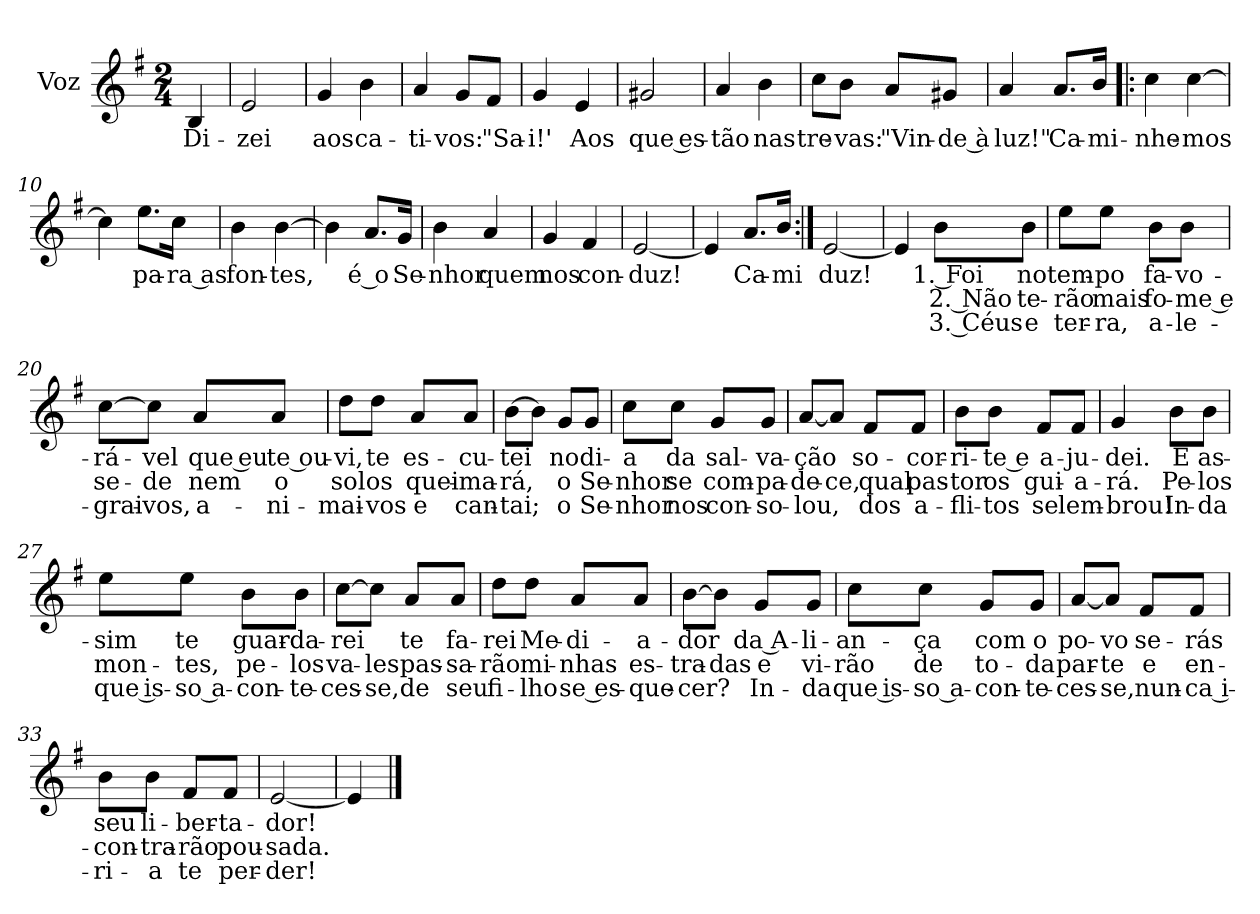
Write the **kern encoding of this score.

**kern	**text	**text	**text
*part1	*part1	*part1	*part1
*staff1	*staff1	*staff1	*staff1
*I"Voz	*	*	*
*I'Vo.	*	*	*
*clefG2	*	*	*
*k[f#]	*	*	*
*M2/4	*	*	*
*MM80	*	*	*
=	=	=	=
!	!LO:LY:b	!	!
4B/	Di-	.	.
=1	=1	=1	=1
!	!LO:LY:b	!	!
2e/	-zei	.	.
=2	=2	=2	=2
!	!LO:LY:b	!	!
4g/	aos	.	.
!	!LO:LY:b	!	!
4b\	ca-	.	.
=3	=3	=3	=3
!	!LO:LY:b	!	!
4a/	-ti-	.	.
!	!LO:LY:b	!	!
8g/L	-vos:	.	.
!	!LO:LY:b	!	!
8f#/J	"Sa-	.	.
=4	=4	=4	=4
!	!LO:LY:b	!	!
4g/	-i!'	.	.
!	!LO:LY:b	!	!
4e/	Aos	.	.
=5	=5	=5	=5
!	!LO:LY:b	!	!
2g#X/	que es-	.	.
!!LO:LB:g=z
=6	=6	=6	=6
!	!LO:LY:b	!	!
4a/	-tão	.	.
!	!LO:LY:b	!	!
4b\	nas	.	.
=7	=7	=7	=7
!	!LO:LY:b	!	!
8cc\L	tre-	.	.
!	!LO:LY:b	!	!
8b\J	-vas:	.	.
!	!LO:LY:b	!	!
8a/L	"Vin-	.	.
!	!LO:LY:b	!	!
8g#X/J	-de à	.	.
=8	=8	=8	=8
!	!LO:LY:b	!	!
4a/	luz!"	.	.
!	!LO:LY:b	!	!
8.a/L	Ca-	.	.
!	!LO:LY:b	!	!
16b/Jk	-mi-	.	.
=9!|:	=9!|:	=9!|:	=9!|:
!	!LO:LY:b	!	!
4cc\	-nhe-	.	.
!	!LO:LY:b	!	!
[4cc\	-mos	.	.
!!LO:LB:g=z
=10	=10	=10	=10
4cc\]	.	.	.
!	!LO:LY:b	!	!
8.ee\L	pa-	.	.
!	!LO:LY:b	!	!
16cc\Jk	-ra as	.	.
=11	=11	=11	=11
!	!LO:LY:b	!	!
4b\	fon-	.	.
!	!LO:LY:b	!	!
[4b\	-tes,	.	.
=12	=12	=12	=12
4b\]	.	.	.
!	!LO:LY:b	!	!
8.a/L	é o	.	.
!	!LO:LY:b	!	!
16g/Jk	Se-	.	.
=13	=13	=13	=13
!	!LO:LY:b	!	!
4b\	-nhor	.	.
!	!LO:LY:b	!	!
4a/	quem	.	.
!!LO:LB:g=z
=14	=14	=14	=14
!	!LO:LY:b	!	!
4g/	nos	.	.
!	!LO:LY:b	!	!
4f#/	con-	.	.
=15	=15	=15	=15
!	!LO:LY:b	!	!
[2e/	-duz!	.	.
=16	=16	=16	=16
4e/]	.	.	.
!	!LO:LY:b	!	!
8.a/L	Ca-	.	.
!	!LO:LY:b	!	!
16b/Jk	-mi	.	.
=17:|!	=17:|!	=17:|!	=17:|!
!	!LO:LY:b	!	!
[2e/	duz!	.	.
=18	=18	=18	=18
4e/]	.	.	.
!	!LO:LY:b	!LO:LY:b	!LO:LY:b
8b\L	1. Foi	2. Não	3. Céus
!	!LO:LY:b	!LO:LY:b	!LO:LY:b
8b\J	no	te-	e
!!LO:LB:g=z
=19	=19	=19	=19
!	!LO:LY:b	!LO:LY:b	!LO:LY:b
8ee\L	tem-	-rão	ter-
!	!LO:LY:b	!LO:LY:b	!LO:LY:b
8ee\J	-po	mais	-ra,
!	!LO:LY:b	!LO:LY:b	!LO:LY:b
8b\L	fa-	fo-	a-
!	!LO:LY:b	!LO:LY:b	!LO:LY:b
8b\J	-vo-	-me e	-le-
=20	=20	=20	=20
!	!LO:LY:b	!LO:LY:b	!LO:LY:b
[8cc\L	-rá-	se-	-grai-
!	!LO:LY:b	!LO:LY:b	!LO:LY:b
8cc\J]	-vel	-de	-vos,
!	!LO:LY:b	!LO:LY:b	!LO:LY:b
8a/L	que eu	nem	a-
!	!LO:LY:b	!LO:LY:b	!LO:LY:b
8a/J	te ou-	o	-ni-
=21	=21	=21	=21
!	!LO:LY:b	!LO:LY:b	!LO:LY:b
8dd\L	-vi,	sol	-mai-
!	!LO:LY:b	!LO:LY:b	!LO:LY:b
8dd\J	te	os	-vos
!	!LO:LY:b	!LO:LY:b	!LO:LY:b
8a/L	es-	quei-	e
!	!LO:LY:b	!LO:LY:b	!LO:LY:b
8a/J	-cu-	-ma-	can-
=22	=22	=22	=22
!	!LO:LY:b	!LO:LY:b	!LO:LY:b
[8b\L	-tei	-rá,	-tai;
8b\J]	.	.	.
!	!LO:LY:b	!LO:LY:b	!LO:LY:b
8g/L	no	o	o
!	!LO:LY:b	!LO:LY:b	!LO:LY:b
8g/J	di-	Se-	Se-
!!LO:LB:g=z
=23	=23	=23	=23
!	!LO:LY:b	!LO:LY:b	!LO:LY:b
8cc\L	-a	-nhor	-nhor
!	!LO:LY:b	!LO:LY:b	!LO:LY:b
8cc\J	da	se	nos
!	!LO:LY:b	!LO:LY:b	!LO:LY:b
8g/L	sal-	com-	con-
!	!LO:LY:b	!LO:LY:b	!LO:LY:b
8g/J	-va-	-pa-	-so-
=24	=24	=24	=24
!	!LO:LY:b	!LO:LY:b	!LO:LY:b
[8a/L	ção	-de-	-lou,
!	!	!LO:LY:b	!
8a/J]	.	-ce,	.
!	!LO:LY:b	!LO:LY:b	!LO:LY:b
8f#/L	so-	qual	dos
!	!LO:LY:b	!LO:LY:b	!LO:LY:b
8f#/J	-cor-	pas-	a-
=25	=25	=25	=25
!	!LO:LY:b	!LO:LY:b	!LO:LY:b
8b\L	-ri-	-tor	-fli-
!	!LO:LY:b	!LO:LY:b	!LO:LY:b
8b\J	-te e	os	-tos
!	!LO:LY:b	!LO:LY:b	!LO:LY:b
8f#/L	a-	gui-	se
!	!LO:LY:b	!LO:LY:b	!LO:LY:b
8f#/J	-ju-	-a-	lem-
=26	=26	=26	=26
!	!LO:LY:b	!LO:LY:b	!LO:LY:b
4g/	-dei.	-rá.	-brou!
!	!LO:LY:b	!LO:LY:b	!LO:LY:b
8b\L	E	Pe-	In-
!	!LO:LY:b	!LO:LY:b	!LO:LY:b
8b\J	as-	-los	-da
=27	=27	=27	=27
!	!LO:LY:b	!LO:LY:b	!LO:LY:b
8ee\L	-sim	mon-	que is-
!	!LO:LY:b	!LO:LY:b	!LO:LY:b
8ee\J	te	-tes,	-so a-
!	!LO:LY:b	!LO:LY:b	!LO:LY:b
8b\L	guar-	pe-	-con-
!	!LO:LY:b	!LO:LY:b	!LO:LY:b
8b\J	-da-	-los	-te-
!!LO:LB:g=z
=28	=28	=28	=28
!	!LO:LY:b	!LO:LY:b	!LO:LY:b
[8cc\L	-rei	va-	-ces-
!	!	!LO:LY:b	!LO:LY:b
8cc\J]	.	-les	-se,
!	!LO:LY:b	!LO:LY:b	!LO:LY:b
8a/L	te	pas-	de
!	!LO:LY:b	!LO:LY:b	!LO:LY:b
8a/J	fa-	-sa-	seu
=29	=29	=29	=29
!	!LO:LY:b	!LO:LY:b	!LO:LY:b
8dd\L	-rei	-rão	fi-
!	!LO:LY:b	!LO:LY:b	!LO:LY:b
8dd\J	Me-	mi-	-lho
!	!LO:LY:b	!LO:LY:b	!LO:LY:b
8a/L	-di-	-nhas	se es-
!	!LO:LY:b	!LO:LY:b	!LO:LY:b
8a/J	-a-	es-	-que-
=30	=30	=30	=30
!	!LO:LY:b	!LO:LY:b	!LO:LY:b
[8b\L	-dor	-tra-	-cer?
!	!	!LO:LY:b	!
8b\J]	.	-das	.
!	!LO:LY:b	!LO:LY:b	!LO:LY:b
8g/L	da A-	e	In-
!	!LO:LY:b	!LO:LY:b	!LO:LY:b
8g/J	-li-	vi-	-da
=31	=31	=31	=31
!	!LO:LY:b	!LO:LY:b	!LO:LY:b
8cc\L	-an-	-rão	que is-
!	!LO:LY:b	!LO:LY:b	!LO:LY:b
8cc\J	-ça	de	-so a-
!	!LO:LY:b	!LO:LY:b	!LO:LY:b
8g/L	com	to-	-con-
!	!LO:LY:b	!LO:LY:b	!LO:LY:b
8g/J	o	-da	-te-
!!LO:LB:g=z
=32	=32	=32	=32
!	!LO:LY:b	!LO:LY:b	!LO:LY:b
[8a/L	po-	par-	-ces-
!	!LO:LY:b	!LO:LY:b	!LO:LY:b
8a/J]	-vo	-te	-se,
!	!LO:LY:b	!LO:LY:b	!LO:LY:b
8f#/L	se-	e	nun-
!	!LO:LY:b	!LO:LY:b	!LO:LY:b
8f#/J	-rás	en-	-ca i-
=33	=33	=33	=33
!	!LO:LY:b	!LO:LY:b	!LO:LY:b
8b\L	seu	-con-	-ri-
!	!LO:LY:b	!LO:LY:b	!LO:LY:b
8b\J	li-	-tra-	-a
!	!LO:LY:b	!LO:LY:b	!LO:LY:b
8f#/L	-ber-	-rão	te
!	!LO:LY:b	!LO:LY:b	!LO:LY:b
8f#/J	-ta-	pou-	per-
=34	=34	=34	=34
!	!LO:LY:b	!LO:LY:b	!LO:LY:b
[2e/	-dor!	-sada.	-der!
=35	=35	=35	=35
4e/]	.	.	.
==	==	==	==
*-	*-	*-	*-
